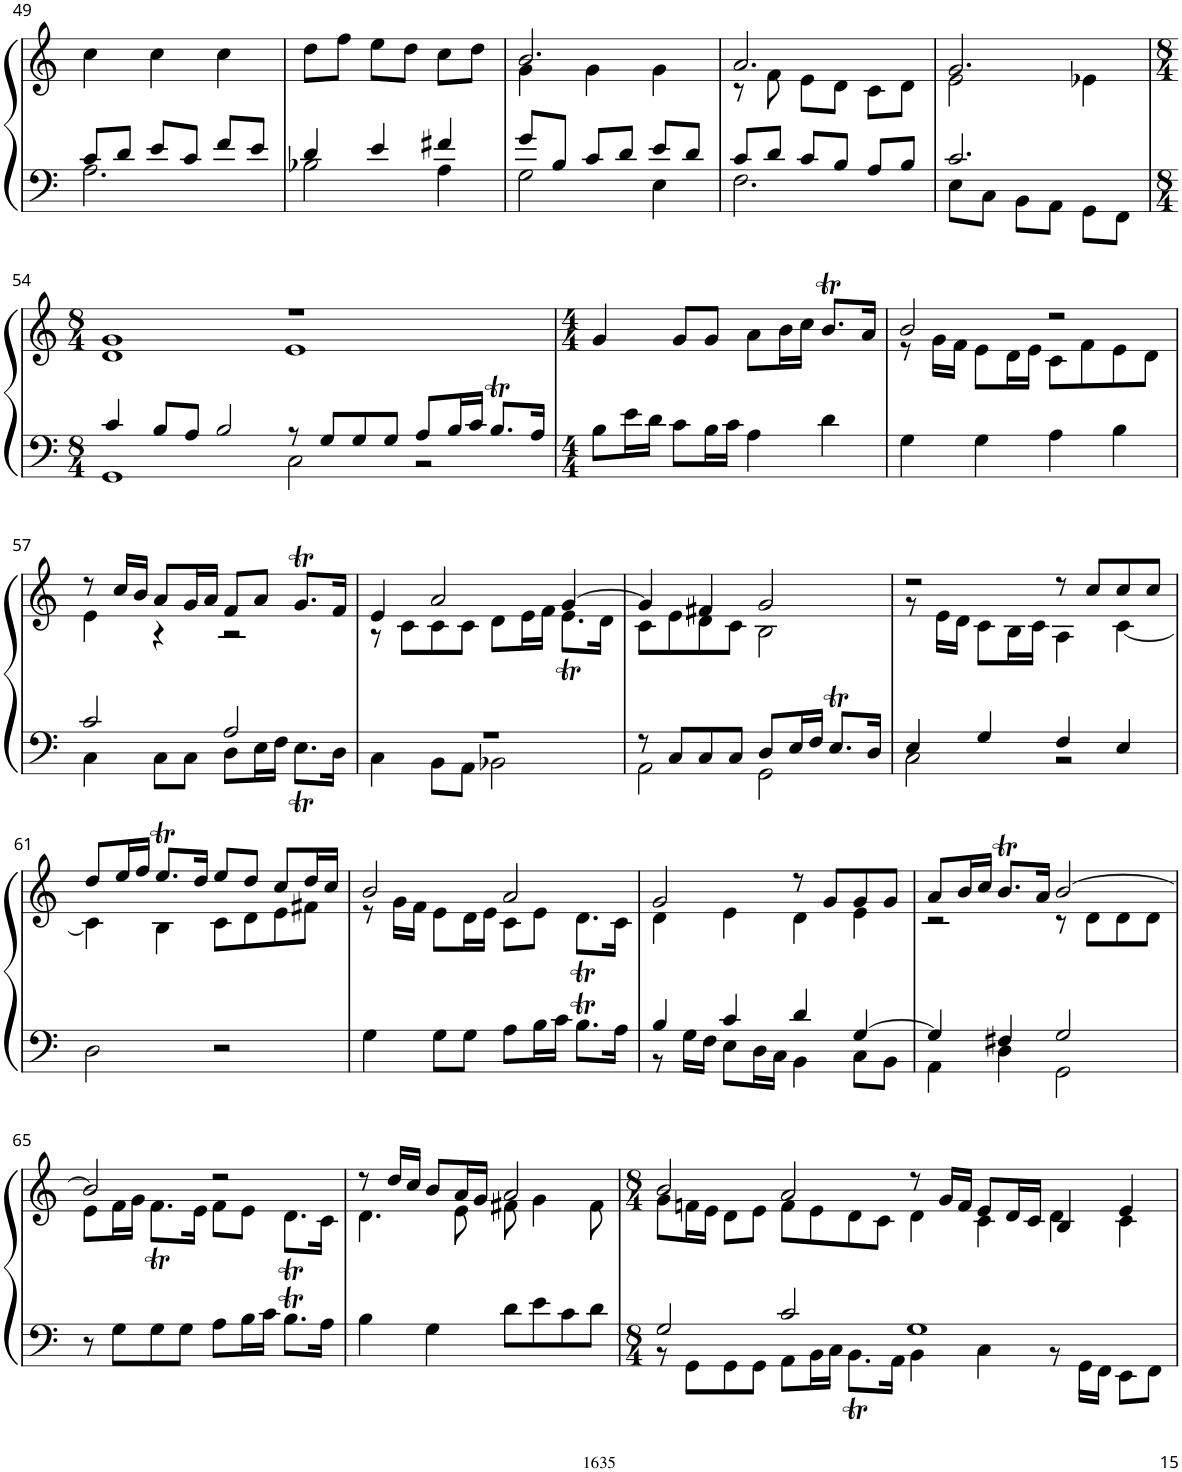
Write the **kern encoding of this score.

**kern	**kern
*part1	*part1
*staff2	*staff1
*I"Organ	*
*I'Org.	*
!!LO:PB:g=z
*clefF4	*clefG2
*k[]	*k[]
*M3/4	*M3/4
=49	=49
*^	*
8c/L	2.A\	4cc\
8d/J	.	.
8e/L	.	4cc\
8c/J	.	.
8f/L	.	4cc\
8e/J	.	.
=50	=50	=50
4d/	2B-X\	8dd\L
.	.	8ff\J
4e/	.	8ee\L
.	.	8dd\J
4f#X/	4A\	8cc\L
.	.	8dd\J
=51	=51	=51
*	*	*^
8g/L	2G\	2.b/	4g\
8B/J	.	.	.
8c/L	.	.	4g\
8d/J	.	.	.
8e/L	4E\	.	4g\
8d/J	.	.	.
=52	=52	=52	=52
8c/L	2.F\	2.a/	8r
8d/J	.	.	8f\
8c/L	.	.	8e\L
8B/J	.	.	8d\J
8A/L	.	.	8c\L
8B/J	.	.	8d\J
=53	=53	=53	=53
2.c/	8E\L	2.g/	2e\
.	8C\J	.	.
.	8BB\L	.	.
.	8AA\J	.	.
.	8GG\L	.	4e-X\
.	8FF\J	.	.
!!LO:LB:g=z	!!
=54	=54	=54	=54
*M8/4	*	*M8/4	*
4c/	1GG	1g	1d
8B/L	.	.	.
8A/J	.	.	.
2B/	.	.	.
8r	2C\	1r	1e
8G/L	.	.	.
8G/	.	.	.
8G/J	.	.	.
8A/L	2r	.	.
16B/L	.	.	.
16c/JJ	.	.	.
8.Bt/L	.	.	.
16A/Jk	.	.	.
*v	*v	*	*
*	*v	*v
=55	=55
*M4/4	*M4/4
8B\L	4g/
16e\L	.
16d\JJ	.
8c\L	8g/L
16B\L	8g/J
16c\JJ	.
4A\	8a\L
.	16b\L
.	16cc\JJ
4d\	8.bt/L
.	16a/Jk
=56	=56
*	*^
4G\	2b/	8r
.	.	16g\LL
.	.	16f\JJ
4G\	.	8e\L
.	.	16d\L
.	.	16e\JJ
4A\	2r	8c\L
.	.	8f\
4B\	.	8e\
.	.	8d\J
!!LO:LB:g=z	!!
=57	=57	=57
*^	*	*
2c/	4C\	8r	4e\
.	.	16cc/LL	.
.	.	16b/JJ	.
.	8C\L	8a/L	4r
.	8C\J	16g/L	.
.	.	16a/JJ	.
2A/	8D\L	8f/L	2r
.	16E\L	8a/J	.
.	16F\JJ	.	.
.	8.Et\L	8.gT/L	.
.	16D\Jk	16f/Jk	.
=58	=58	=58	=58
1r	4C\	4e/	8r
.	.	.	8c\L
.	8BB\L	2a/	8c\
.	8AA\J	.	8c\J
.	2BB-X\	.	8d\L
.	.	.	16e\L
.	.	.	16f\JJ
.	.	[4g/	8.et\L
.	.	.	16d\Jk
=59	=59	=59	=59
8r	2AA\	4g/]	8c\L
8C/L	.	.	8e\
8C/	.	4f#X/	8d\
8C/J	.	.	8c\J
8D/L	2GG\	2g/	2B\
16E/L	.	.	.
16F/JJ	.	.	.
8.Et/L	.	.	.
16D/Jk	.	.	.
=60	=60	=60	=60
4E/	2C\	2r	8r
.	.	.	16e\LL
.	.	.	16d\JJ
4G/	.	.	8c\L
.	.	.	16B\L
.	.	.	16c\JJ
4F/	2r	8r	4A\
.	.	8cc/L	.
4E/	.	8cc/	[4c\
.	.	8cc/J	.
*v	*v	*	*
!!LO:LB:g=z	!!
=61	=61	=61
2D\	8dd/L	4c\]
.	16ee/L	.
.	16ff/JJ	.
.	8.eet/L	4B\
.	16dd/Jk	.
2r	8ee/L	8c\L
.	8dd/J	8d\
.	8cc/L	8e\
.	16dd/L	8f#X\J
.	16cc/JJ	.
=62	=62	=62
4G\	2b/	8r
.	.	16g\LL
.	.	16f\JJ
8G\L	.	8e\L
8G\J	.	16d\L
.	.	16e\JJ
8A\L	2a/	8c\L
16B\L	.	8e\J
16c\JJ	.	.
8.Bt\L	.	8.dT\L
16A\Jk	.	16c\Jk
=63	=63	=63
*^	*	*
4B/	8r	2g/	4d\
.	16G\LL	.	.
.	16F\JJ	.	.
4c/	8E\L	.	4e\
.	16D\L	.	.
.	16C\JJ	.	.
4d/	4BB\	8r	4d\
.	.	8g/L	.
[4G/	8C\L	8g/	4e\
.	8BB\J	8g/J	.
=64	=64	=64	=64
4G/]	4AA\	8a/L	2r
.	.	16b/L	.
.	.	16cc/JJ	.
4F#X/	4D\	8.bt/L	.
.	.	16a/Jk	.
2G/	2GG\	[2b/	8r
.	.	.	8d\L
.	.	.	8d\
.	.	.	8d\J
*v	*v	*	*
!!LO:LB:g=z	!!
=65	=65	=65
8r	2b/]	8e\L
8G\L	.	16f\L
.	.	16g\JJ
8G\	.	8.fT\L
8G\J	.	.
.	.	16e\Jk
8A\L	2r	8f\L
16B\L	.	8e\J
16c\JJ	.	.
8.Bt\L	.	8.dT\L
16A\Jk	.	16c\Jk
=66	=66	=66
4B\	8r	4.d\
.	16dd/LL	.
.	16cc/JJ	.
4G\	8b/L	.
.	16a/L	8e\
.	16g/JJ	.
8d\L	2a/	8f#X\
8e\	.	4g\
8c\	.	.
8d\J	.	8f#\
=67	=67	=67
*M8/4	*M8/4	*
*^	*	*
2G/	8r	2b/	8g\L
.	8GG\L	.	16fn\L
.	.	.	16e\JJ
.	8GG\	.	8d\L
.	8GG\J	.	8e\J
2c/	8AA\L	2a/	8f\L
.	16BB\L	.	8e\
.	16C\JJ	.	.
.	8.BBt\L	.	8d\
.	.	.	8c\J
.	16AA\Jk	.	.
1G	4BB\	8r	4d\
.	.	16g/LL	.
.	.	16f/JJ	.
.	4C\	8e/L	4c\
.	.	16d/L	.
.	.	16c/JJ	.
.	8r	4B/	4d\
.	16GG\LL	.	.
.	16FF\JJ	.	.
.	8EE\L	4e/	4c\
.	8FF\J	.	.
*v	*v	*	*
*	*v	*v
=	=
*-	*-
